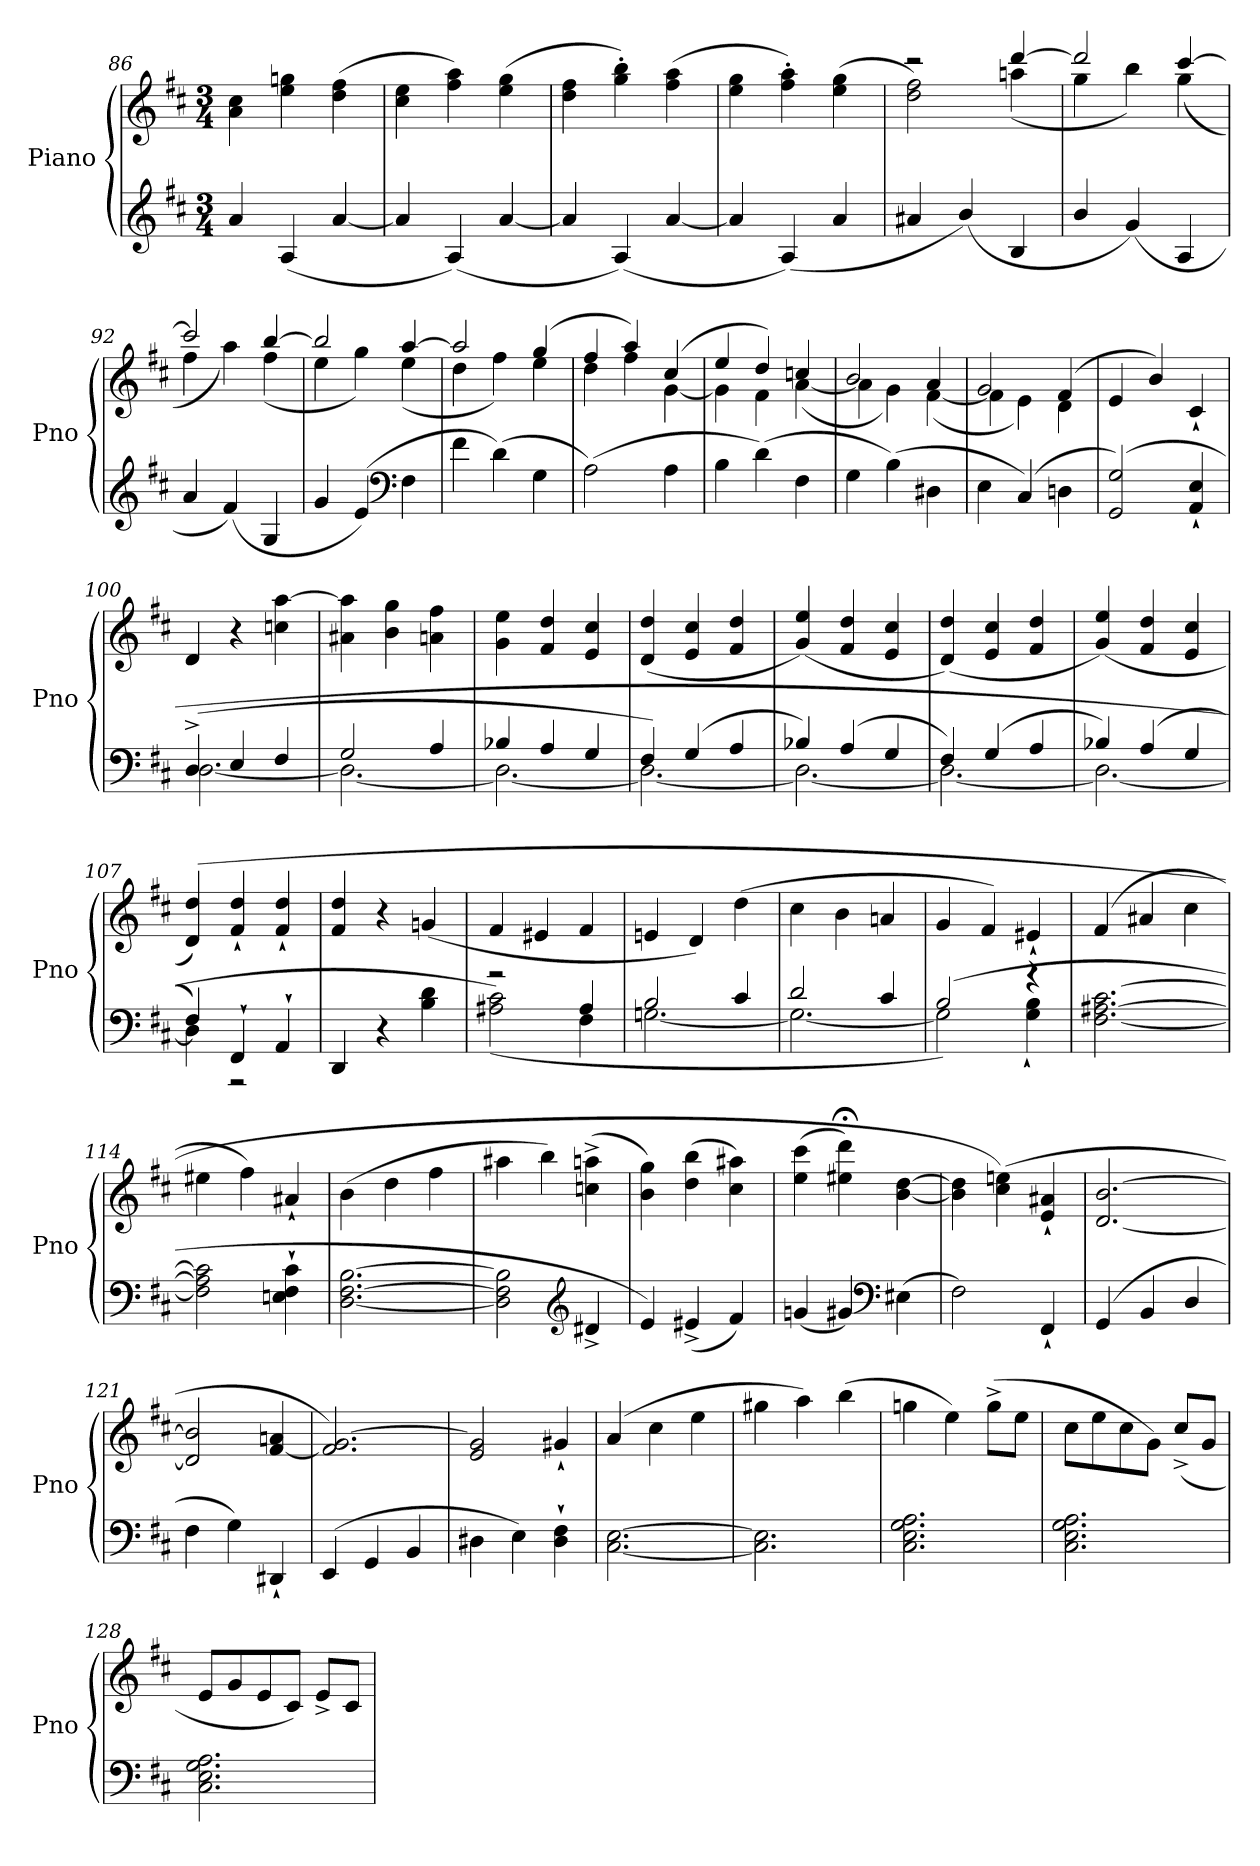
**kern	**kern
*part1	*part1
*staff2	*staff1
*I"Piano	*
*I'Pno	*
*clefG2	*clefG2
*k[f#c#]	*k[f#c#]
*D:	*D:
*M3/4	*M3/4
=86	=86
4a/	4a\ 4cc#\
(4A/	4ee\ 4ggn\
[4a/	(4dd\ 4ff#\
=87	=87
4a/]	4cc#\ 4ee\
(4A/)	4ff#\ 4aa\)
[4a/	(4ee\ 4gg\
=88	=88
4a/]	4dd\ 4ff#\
(4A/)	4gg'\ 4bb'\)
[4a/	(4ff#\ 4aa\
=89	=89
4a/]	4ee\ 4gg\
(4A/)	4ff#'\ 4aa'\)
4a/	(4ee\ 4gg\
=90	=90
*	*^
4a#X/	2r	2dd\ 2ff#\)
(4b/)	.	.
4B/	[4ddd/	(4aan\
=91	=91	=91
4b/	2ddd/]	4gg\
(4g/)	.	4bb\)
4A/	[4ccc#/	(4gg\
=92	=92	=92
4a/	2ccc#/]	4ff#\
(4f#/)	.	4aa\)
4G/	[4bb/	(4ff#\
=93	=93	=93
4g/	2bb/]	4ee\
(4e/)	.	4gg\)
*clefF4	*	*
4F#\	[4aa/	(4ee\
=94	=94	=94
4f#\	2aa/]	4dd\
(4d\)	.	4ff#\)
4G\	(4gg/	4ee\
=95	=95	=95
(2A\)	4ff#/	4dd\
.	4aa/)	4ff#\
4A\	(4cc#/	[4g\
=96	=96	=96
4B\	4ee/	4g\]
(4d\)	4dd/)	4f#\
4F#\	4ccn/	([4a\
=97	=97	=97
4G\	2b/	4a\]
(4B\)	.	4g\)
4D#X\	4a/	([4f#\
=98	=98	=98
4E\	2g/	4f#\]
(4C#/)	.	4e\)
4Dn\	(4f#/	4d\
*	*v	*v
=99	=99
(2GG/ 2G/)	4e/
.	4b/)
4AA`/ 4E`/	4c#`/
=100	=100
*^	*
(4D^/	[2.D\	4d/
4E/	.	4r
4F#/	.	4ccn\ [4aa\
=101	=101	=101
2G/	2.D\_	4a#X\ 4aa]\
.	.	4b\ 4gg\
4A/	.	4an\ 4ff#\
=102	=102	=102
4B-X/	2.D\_	4g\ 4ee\
4A/	.	4f#/ 4dd/
4G/	.	4e/ 4cc#/
=103	=103	=103
4F#/)	2.D\_	(4d/ 4dd/
(4G/	.	4e/ 4cc#/
4A/	.	4f#/ 4dd/
=104	=104	=104
4B-X/)	2.D\_	(4g/ 4ee/)
(4A/	.	4f#/ 4dd/
4G/	.	4e/ 4cc#/
=105	=105	=105
4F#/)	2.D\_	(4d/ 4dd/)
(4G/	.	4e/ 4cc#/
4A/	.	4f#/ 4dd/
=106	=106	=106
4B-X/)	2.D\_	(4g/ 4ee/)
(4A/	.	4f#/ 4dd/
4G/	.	4e/ 4cc#/
=107	=107	=107
4F#/)	4D\]	(4d/ 4dd/)
4FF#`/	2r	4f#`/ 4dd`/
4AA`/	.	4f#`/ 4dd`/
*v	*v	*
=108	=108
4DD/	4f#/ 4dd/
4r	4r
4B\ 4d\	(4gn/
=109	=109
*^	*
2r	(2A#X\ 2c#\)	4f#/
.	.	4e#X/
4A#/	4F#\	4f#/
=110	=110	=110
2B/	[2.Gn\	4en/
.	.	4d/)
4c#/	.	(4dd\
=111	=111	=111
2d/	2.G\_	4cc#\
.	.	4b\
4c#/	.	4an/
=112	=112	=112
(2B/)	2G\]	4g/
.	.	4f#/)
4r	4G`\ 4B`\	4e#X`/
*v	*v	*
=113	=113
[2.F#\ [2.A#X\ [2.c#\	(4f#/
.	4a#X/
.	4cc#\
=114	=114
2F#]\ 2A#]\ 2c#]\	4ee#X\
.	4ff#\)
4En`\ 4F#`\ 4c#`\	4a#X`/
=115	=115
[2.D\ [2.F#\ [2.B\	(4b\
.	4dd\
.	4ff#\
=116	=116
2D]\ 2F#]\ 2B]\	4aa#X\
.	4bb\)
*clefG2	*
4d#X^/	(4ccn^\ 4aan^\
=117	=117
4e/)	4b\ 4gg\)
(4e#X^/	(4dd\ 4bb\
4f#/)	4cc#\ 4aa#X\)
=118	=118
(4gn/	(4ee\ 4ccc#\
4g#X/)	4ee#X;<\ 4ddd;<\)
*clefF4	*
(4E#X\	[4b\ [4dd\
=119	=119
2F#\)	4b]\ 4dd]\
.	(4cc#\ 4een\)
4FF#`/	4e`/ 4a#X`/
=120	=120
(4GG/	[2.d/ [2.b/
4BB/	.
4D/	.
=121	=121
4F#\	2d]/ 2b]/
4G\)	.
4DD#X`/	[4f#/ 4an/
=122	=122
(4EE/	2.f#]/ [2.g/)
4GG/	.
4BB/	.
=123	=123
4D#X\	2e/ 2g]/
4E\)	.
4D#`\ 4F#`\	4g#X`/
=124	=124
[2.C#\ [2.E\	(4a/
.	4cc#\
.	4ee\
=125	=125
2.C#]\ 2.E]\	4gg#X\
.	4aa\)
.	(4bb\
=126	=126
2.C#\ 2.E\ 2.G\ 2.A\	4ggn\
.	4ee\)
.	(8gg^\L
.	8ee\J
=127	=127
2.C#\ 2.E\ 2.G\ 2.A\	8cc#\L
.	8ee\
.	8cc#\
.	8g\J)
.	(8cc#^/L
.	8g/J
=128	=128
2.C#\ 2.E\ 2.G\ 2.A\	8e/L
.	8g/
.	8e/
.	8c#/J)
.	8e^/L
.	8c#/J
=	=
*-	*-
